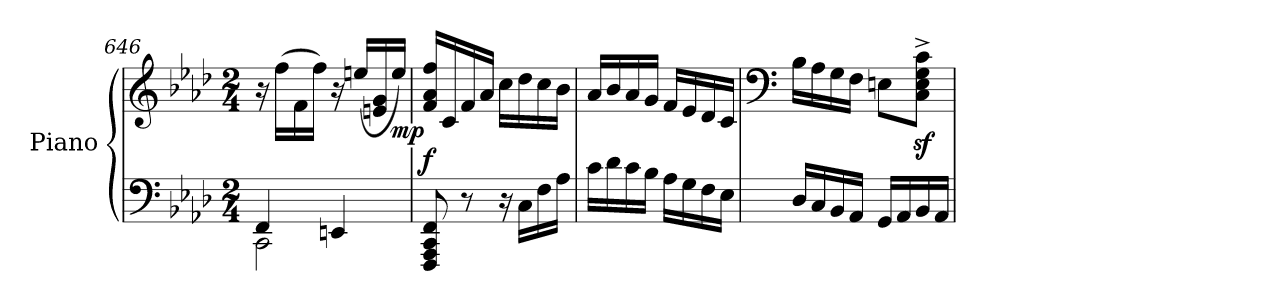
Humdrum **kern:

**kern	**kern	**dynam
*part1	*part1	*part1
*staff2	*staff1	*staff1/2
*I"Piano	*	*
*I'Pno.	*	*
*clefF4	*clefG2	*
*k[b-e-a-d-]	*k[b-e-a-d-]	*
*M2/4	*M2/4	*
=646	=646	=646
*^	*	*
4FF/	2CC\	16r	.
.	.	(16ff\LL	.
.	.	16f\	.
.	.	16ff\JJ)	.
4EEn/	.	16r	.
.	.	(16een/LL	.
.	.	16en/ 16g/	.
!	!	!	!LO:DY:b
.	.	16ee/JJ)	mp
*v	*v	*	*
=647	=647	=647
!	!	!LO:DY:b
8FFF/ 8AAA-/ 8CC/ 8FF/	16f/ 16a-/ 16ff/LL	f
.	16c/	.
8r	16f/	.
.	16a-/JJ	.
16r	16cc\LL	.
16C\LL	16dd-\	.
16F\	16cc\	.
16A-\JJ	16b-\JJ	.
!!LO:LB:g=z
=648	=648	=648
16c\LL	16a-/LL	.
16d-\	16b-/	.
16c\	16a-/	.
16B-\JJ	16g/JJ	.
16A-\LL	16f/LL	.
16G\	16e-/	.
16F\	16d-/	.
16E-\JJ	16c/JJ	.
=649	=649	=649
*	*clefF4	*
16D-/LL	16B-\LL	.
16C/	16A-\	.
16BB-/	16G\	.
16AA-/JJ	16F\JJ	.
16GG/LL	8En\L	.
16AA-/	.	.
16BB-/	8C\z<^ 8E\z<^ 8G\z<^ 8c\z<^J	.
16AA-/JJ	.	.
=	=	=
*-	*-	*-
